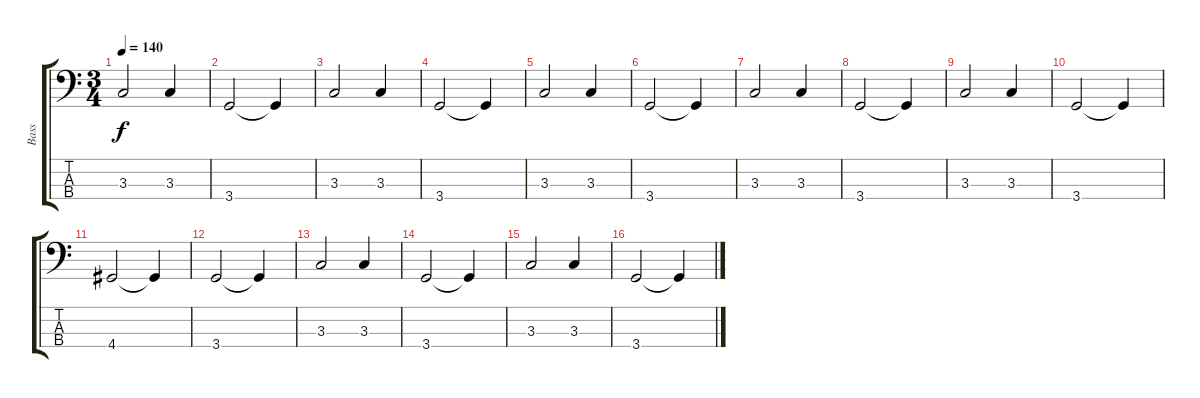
\track ("Bass" "Bass") {instrument acousticbass}
\staff {score tabs}
\tuning (G2 D2 A1 E1) {hide}
\ts (3 4)
\tempo 140
\clef f4
\ks c
3.3.2{dy f instrument acousticbass} 3.3.4 |
3.4.2 3.4{t}.4 |
3.3.2 3.3.4 |
3.4.2 3.4{t}.4 |
3.3.2 3.3.4 |
3.4.2 3.4{t}.4 |
3.3.2 3.3.4 |
3.4.2 3.4{t}.4 |
3.3.2 3.3.4 |
3.4.2 3.4{t}.4 |
4.4.2 4.4{t}.4 |
3.4.2 3.4{t}.4 |
3.3.2 3.3.4 |
3.4.2 3.4{t}.4 |
3.3.2 3.3.4 |
3.4.2 3.4{t}.4
